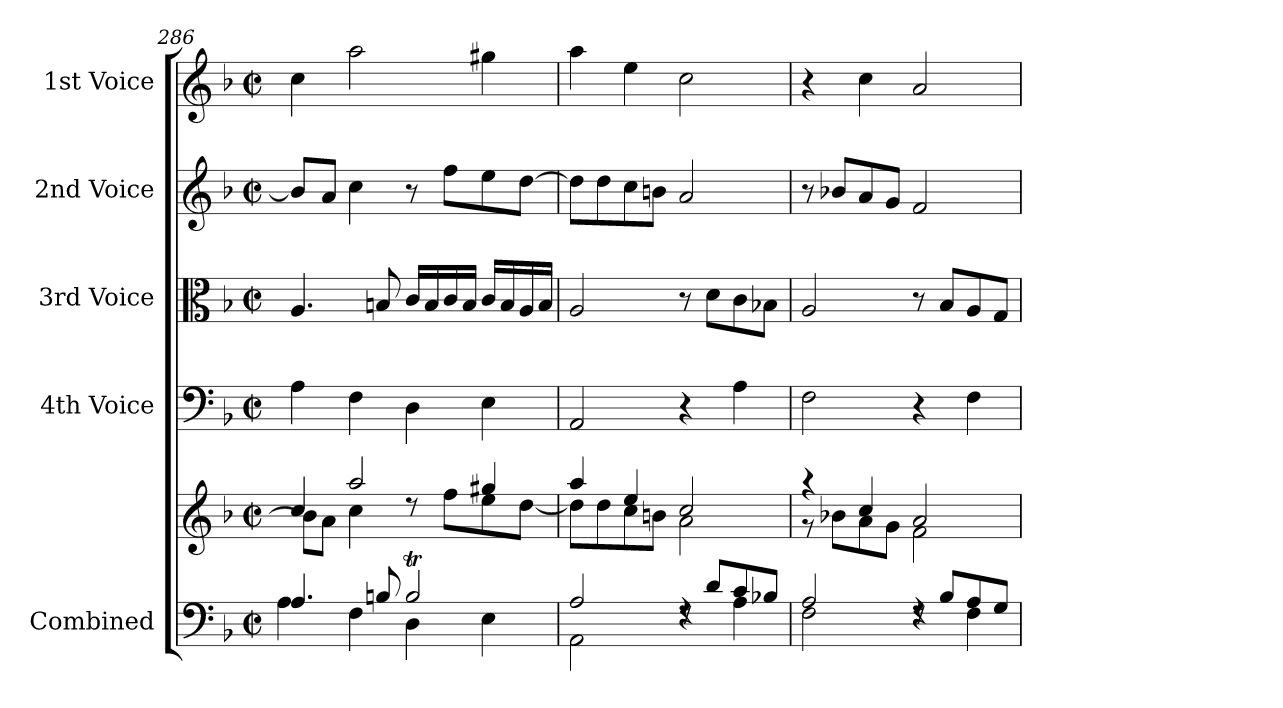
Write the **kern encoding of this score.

**kern	**kern	**kern	**kern	**kern	**kern
*part5	*part5	*part4	*part3	*part2	*part1
*staff6	*staff5	*staff4	*staff3	*staff2	*staff1
*I"Combined	*	*I"4th Voice	*I"3rd Voice	*I"2nd Voice	*I"1st Voice
*clefF4	*clefG2	*clefF4	*clefC3	*clefG2	*clefG2
*k[b-]	*k[b-]	*k[b-]	*k[b-]	*k[b-]	*k[b-]
*M2/2	*M2/2	*M2/2	*M2/2	*M2/2	*M2/2
*met(c|)	*met(c|)	*met(c|)	*met(c|)	*met(c|)	*met(c|)
=286	=286	=286	=286	=286	=286
*^	*^	*	*	*	*
4.A/	4A\	4cc/	8b\L]	4A\	4.A/	8b/L]	4cc\
.	.	.	8a\J	.	.	8a/J	.
.	4F\	2aa/	4cc\	4F\	.	4cc\	2aa\
8Bn/	.	.	.	.	8Bn/	.	.
2Bt/	4D\	.	8rdd	4D\	16c/LL	8r	.
.	.	.	.	.	16B/	.	.
.	.	.	8ff\L	.	16c/	8ff\L	.
.	.	.	.	.	16B/JJ	.	.
.	4E\	4gg#X/	8ee\	4E\	16c/LL	8ee\	4gg#X\
.	.	.	.	.	16B/	.	.
.	.	.	[8dd\J	.	16A/	[8dd\J	.
.	.	.	.	.	16B/JJ	.	.
=287	=287	=287	=287	=287	=287	=287	=287
2A/	2AA\	4aa/	8dd\L]	2AA/	2A/	8dd\L]	4aa\
.	.	.	8dd\	.	.	8dd\	.
.	.	4ee/	8cc\	.	.	8cc\	4ee\
.	.	.	8bn\J	.	.	8bn\J	.
8rF	4rF	2cc/	2a\	4r	8r	2a/	2cc\
8d/L	.	.	.	.	8d\L	.	.
8c/	4A\	.	.	4A\	8c\	.	.
8B-X/J	.	.	.	.	8B-X\J	.	.
!!LO:PB:g=z
=288	=288	=288	=288	=288	=288	=288	=288
2A/	2F\	4r	8r	2F\	2A/	8r	4r
.	.	.	8b-X\L	.	.	8b-X/L	.
.	.	4cc/	8a\	.	.	8a/	4cc\
.	.	.	8g\J	.	.	8g/J	.
8rF	4rF	2a/	2f\	4r	8r	2f/	2a/
8B-/L	.	.	.	.	8B-/L	.	.
8A/	4F\	.	.	4F\	8A/	.	.
8G/J	.	.	.	.	8G/J	.	.
*v	*v	*	*	*	*	*	*
*	*v	*v	*	*	*	*
=	=	=	=	=	=
*-	*-	*-	*-	*-	*-
